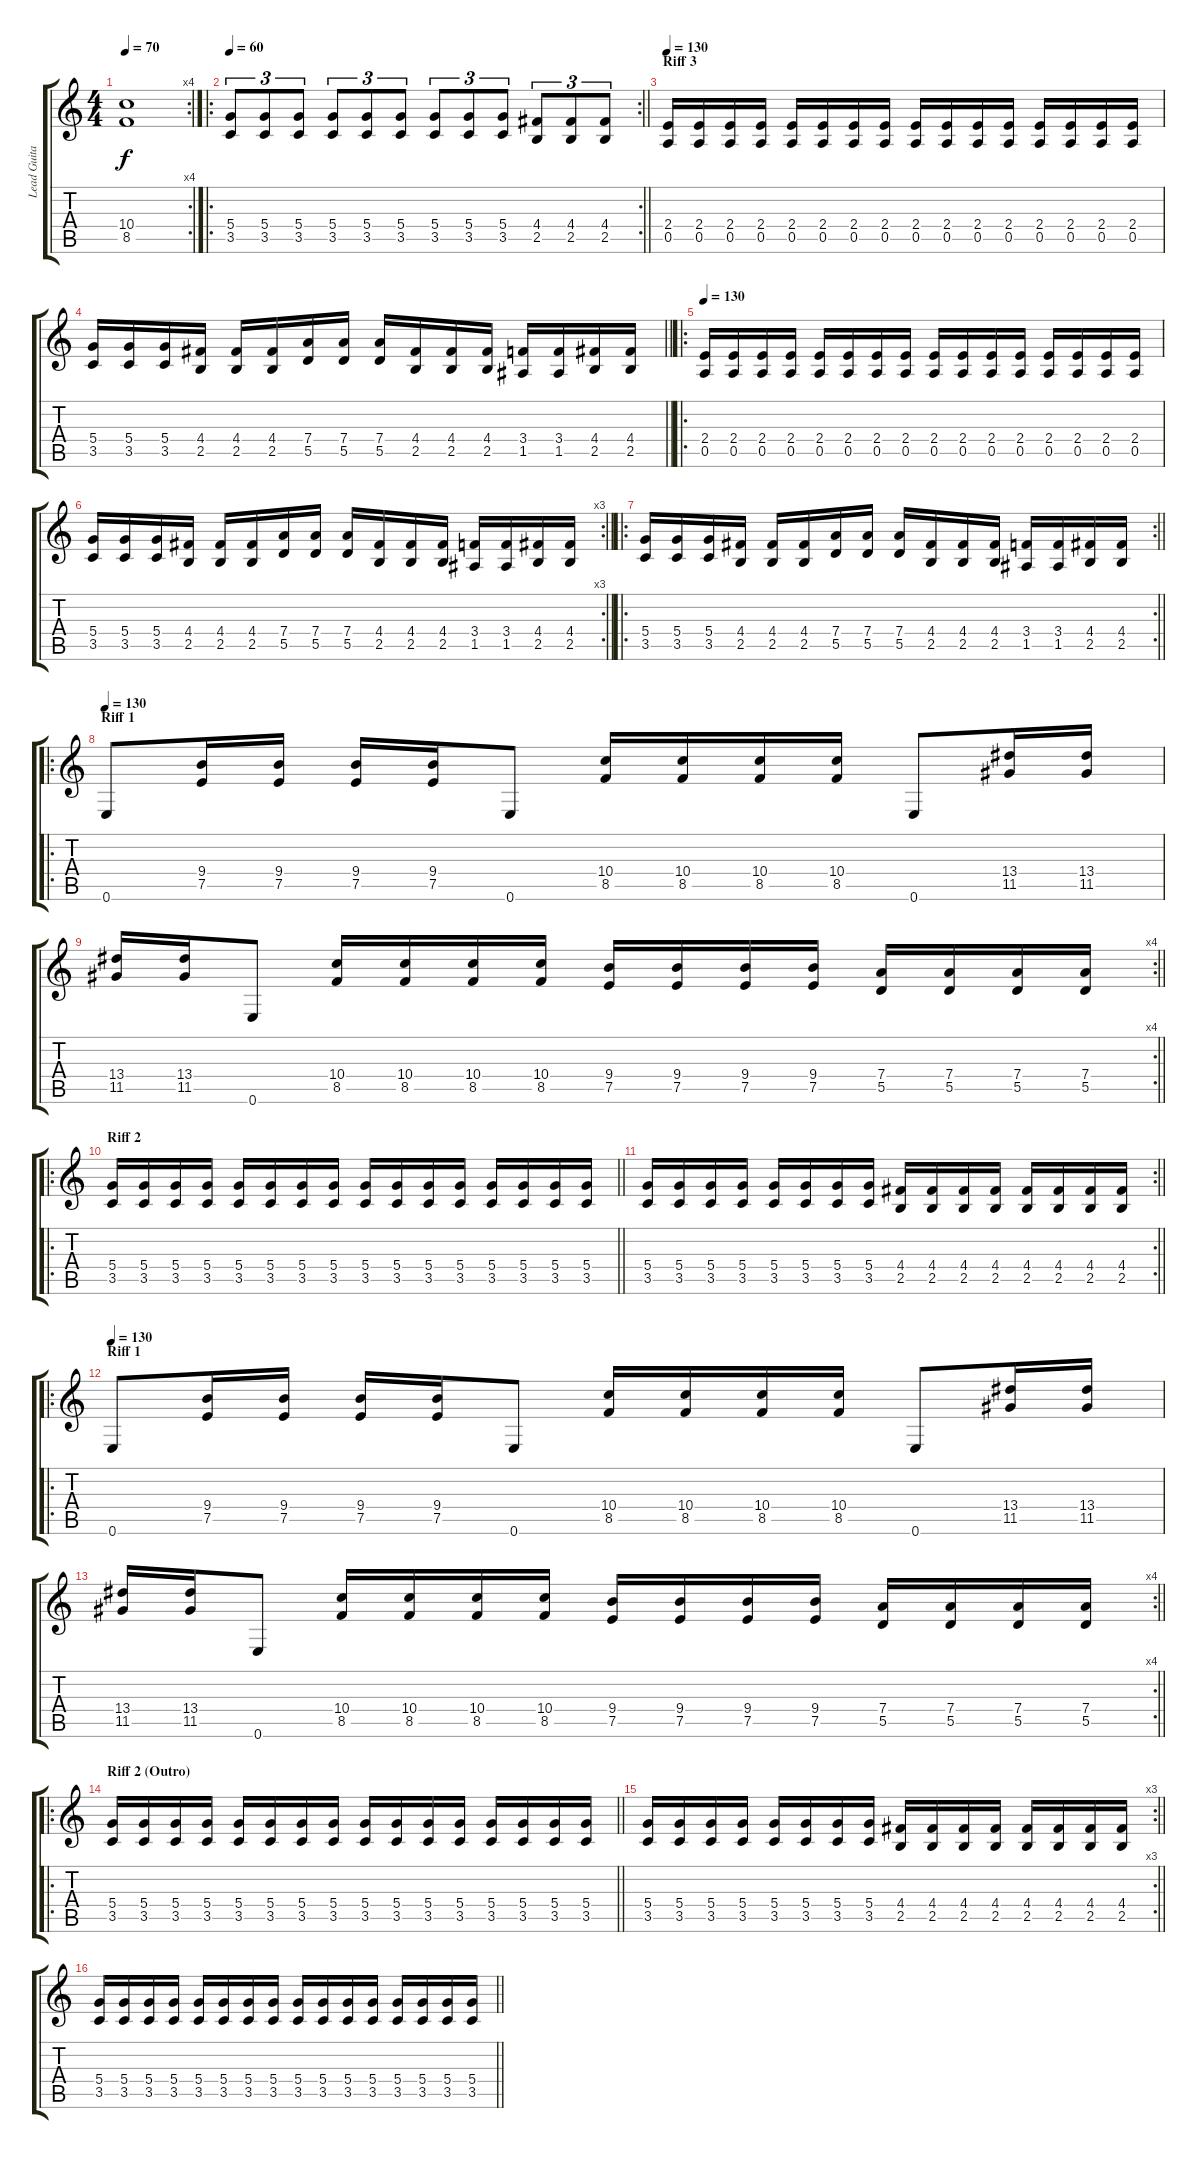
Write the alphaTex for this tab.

\track ("Lead Guitar (Evil)" "Lead Guita") {instrument distortionguitar}
\staff {score tabs}
\tuning (E4 B3 G3 D3 A2 E2) {hide}
\rc 4
\ts (4 4)
\tempo 70
\clef g2
\ks c
(10.4{t} 8.5{t}).1{dy f} |
\ro
\rc 2
\tempo 60
\barLineRight lightlight
(5.4 3.5).8{tu (3 2)} (5.4 3.5).8{tu (3 2)} (5.4 3.5).8{tu (3 2)} (5.4 3.5).8{tu (3 2)} (5.4 3.5).8{tu (3 2)} (5.4 3.5).8{tu (3 2)} (5.4 3.5).8{tu (3 2)} (5.4 3.5).8{tu (3 2)} (5.4 3.5).8{tu (3 2)} (4.4 2.5).8{tu (3 2)} (4.4 2.5).8{tu (3 2)} (4.4 2.5).8{tu (3 2)} |
\section ("" "Riff 3")
\tempo 130
(2.4 0.5).16 (2.4 0.5).16 (2.4 0.5).16 (2.4 0.5).16 (2.4 0.5).16 (2.4 0.5).16 (2.4 0.5).16 (2.4 0.5).16 (2.4 0.5).16 (2.4 0.5).16 (2.4 0.5).16 (2.4 0.5).16 (2.4 0.5).16 (2.4 0.5).16 (2.4 0.5).16 (2.4 0.5).16 |
\barLineRight lightlight
(5.4 3.5).16 (5.4 3.5).16 (5.4 3.5).16 (4.4 2.5).16 (4.4 2.5).16 (4.4 2.5).16 (7.4 5.5).16 (7.4 5.5).16 (7.4 5.5).16 (4.4 2.5).16 (4.4 2.5).16 (4.4 2.5).16 (3.4 1.5).16 (3.4 1.5).16 (4.4 2.5).16 (4.4 2.5).16 |
\ro
\tempo 130
(2.4 0.5).16 (2.4 0.5).16 (2.4 0.5).16 (2.4 0.5).16 (2.4 0.5).16 (2.4 0.5).16 (2.4 0.5).16 (2.4 0.5).16 (2.4 0.5).16 (2.4 0.5).16 (2.4 0.5).16 (2.4 0.5).16 (2.4 0.5).16 (2.4 0.5).16 (2.4 0.5).16 (2.4 0.5).16 |
\rc 3
\barLineRight lightlight
(5.4 3.5).16 (5.4 3.5).16 (5.4 3.5).16 (4.4 2.5).16 (4.4 2.5).16 (4.4 2.5).16 (7.4 5.5).16 (7.4 5.5).16 (7.4 5.5).16 (4.4 2.5).16 (4.4 2.5).16 (4.4 2.5).16 (3.4 1.5).16 (3.4 1.5).16 (4.4 2.5).16 (4.4 2.5).16 |
\ro
\rc 2
\section ("" "")
\barLineRight lightlight
(5.4 3.5).16 (5.4 3.5).16 (5.4 3.5).16 (4.4 2.5).16 (4.4 2.5).16 (4.4 2.5).16 (7.4 5.5).16 (7.4 5.5).16 (7.4 5.5).16 (4.4 2.5).16 (4.4 2.5).16 (4.4 2.5).16 (3.4 1.5).16 (3.4 1.5).16 (4.4 2.5).16 (4.4 2.5).16 |
\ro
\section ("" "Riff 1")
\tempo 130
0.6.8 (9.4 7.5).16 (9.4 7.5).16 (9.4 7.5).16 (9.4 7.5).16 0.6.8 (10.4 8.5).16 (10.4 8.5).16 (10.4 8.5).16 (10.4 8.5).16 0.6.8 (13.4 11.5).16 (13.4 11.5).16 |
\rc 4
\barLineRight lightlight
(13.4 11.5).16 (13.4 11.5).16 0.6.8 (10.4 8.5).16 (10.4 8.5).16 (10.4 8.5).16 (10.4 8.5).16 (9.4 7.5).16 (9.4 7.5).16 (9.4 7.5).16 (9.4 7.5).16 (7.4 5.5).16 (7.4 5.5).16 (7.4 5.5).16 (7.4 5.5).16 |
\ro
\section ("" "Riff 2")
\barLineRight lightlight
(5.4 3.5).16 (5.4 3.5).16 (5.4 3.5).16 (5.4 3.5).16 (5.4 3.5).16 (5.4 3.5).16 (5.4 3.5).16 (5.4 3.5).16 (5.4 3.5).16 (5.4 3.5).16 (5.4 3.5).16 (5.4 3.5).16 (5.4 3.5).16 (5.4 3.5).16 (5.4 3.5).16 (5.4 3.5).16 |
\rc 2
\barLineRight lightlight
(5.4 3.5).16 (5.4 3.5).16 (5.4 3.5).16 (5.4 3.5).16 (5.4 3.5).16 (5.4 3.5).16 (5.4 3.5).16 (5.4 3.5).16 (4.4 2.5).16 (4.4 2.5).16 (4.4 2.5).16 (4.4 2.5).16 (4.4 2.5).16 (4.4 2.5).16 (4.4 2.5).16 (4.4 2.5).16 |
\ro
\section ("" "Riff 1")
\tempo 130
0.6.8 (9.4 7.5).16 (9.4 7.5).16 (9.4 7.5).16 (9.4 7.5).16 0.6.8 (10.4 8.5).16 (10.4 8.5).16 (10.4 8.5).16 (10.4 8.5).16 0.6.8 (13.4 11.5).16 (13.4 11.5).16 |
\rc 4
\barLineRight lightlight
(13.4 11.5).16 (13.4 11.5).16 0.6.8 (10.4 8.5).16 (10.4 8.5).16 (10.4 8.5).16 (10.4 8.5).16 (9.4 7.5).16 (9.4 7.5).16 (9.4 7.5).16 (9.4 7.5).16 (7.4 5.5).16 (7.4 5.5).16 (7.4 5.5).16 (7.4 5.5).16 |
\ro
\section ("" "Riff 2 (Outro)")
\barLineRight lightlight
(5.4 3.5).16 (5.4 3.5).16 (5.4 3.5).16 (5.4 3.5).16 (5.4 3.5).16 (5.4 3.5).16 (5.4 3.5).16 (5.4 3.5).16 (5.4 3.5).16 (5.4 3.5).16 (5.4 3.5).16 (5.4 3.5).16 (5.4 3.5).16 (5.4 3.5).16 (5.4 3.5).16 (5.4 3.5).16 |
\rc 3
\barLineRight lightlight
(5.4 3.5).16 (5.4 3.5).16 (5.4 3.5).16 (5.4 3.5).16 (5.4 3.5).16 (5.4 3.5).16 (5.4 3.5).16 (5.4 3.5).16 (4.4 2.5).16 (4.4 2.5).16 (4.4 2.5).16 (4.4 2.5).16 (4.4 2.5).16 (4.4 2.5).16 (4.4 2.5).16 (4.4 2.5).16 |
\barLineRight lightlight
(5.4 3.5).16 (5.4 3.5).16 (5.4 3.5).16 (5.4 3.5).16 (5.4 3.5).16 (5.4 3.5).16 (5.4 3.5).16 (5.4 3.5).16 (5.4 3.5).16 (5.4 3.5).16 (5.4 3.5).16 (5.4 3.5).16 (5.4 3.5).16 (5.4 3.5).16 (5.4 3.5).16 (5.4 3.5).16
